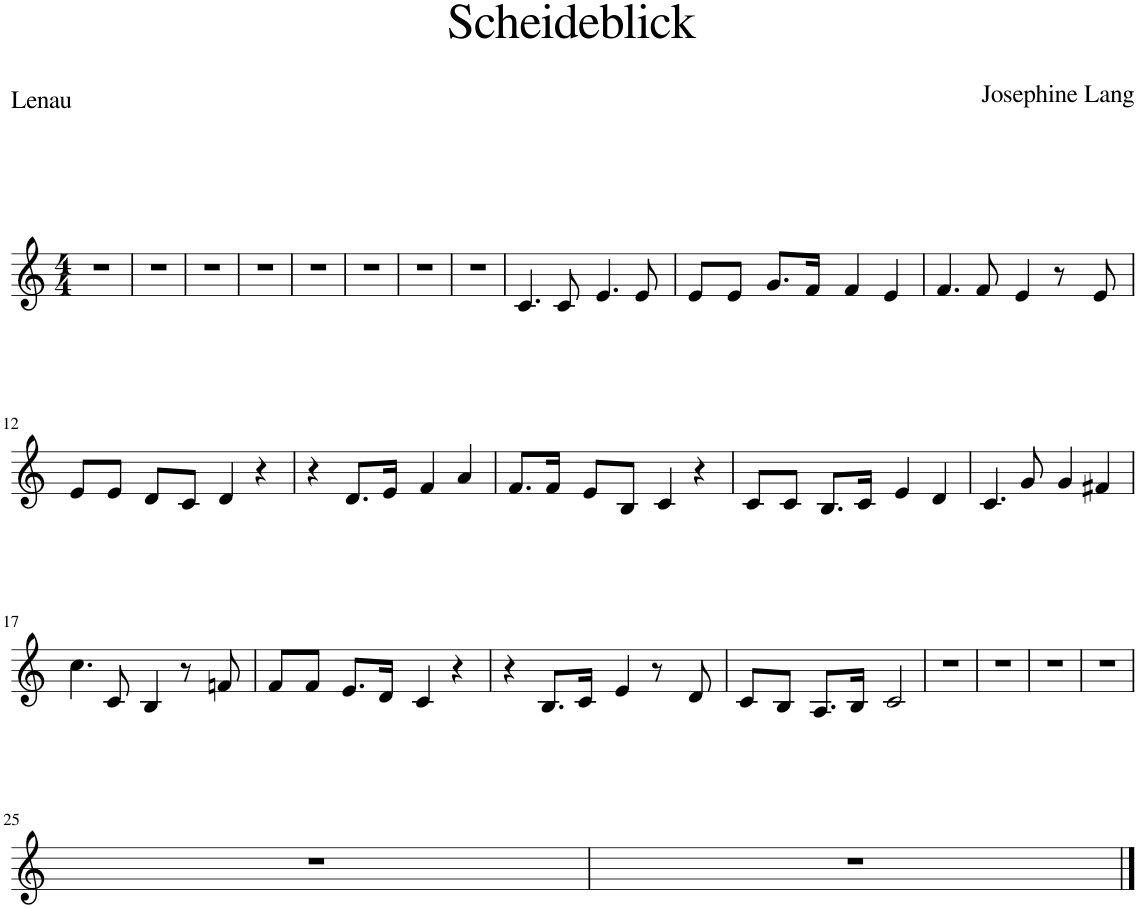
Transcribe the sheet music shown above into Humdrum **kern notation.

**kern
*part1
*staff1
*I"Piano
*I'Pno
*clefG2
*k[]
*M4/4
=1
1r
=2
1r
=3
1r
=4
1r
=5
1r
=6
1r
=7
1r
=8
1r
=9
4.c/
8c/
4.e/
8e/
=10
8e/L
8e/J
8.g/L
16f/Jk
4f/
4e/
=11
4.f/
8f/
4e/
8r
8e/
!!LO:LB:g=z
=12
8e/L
8e/J
8d/L
8c/J
4d/
4r
=13
4r
8.d/L
16e/Jk
4f/
4a/
=14
8.f/L
16f/Jk
8e/L
8B/J
4c/
4r
=15
8c/L
8c/J
8.B/L
16c/Jk
4e/
4d/
=16
4.c/
8g/
4g/
4f#X/
!!LO:LB:g=z
=17
4.cc\
8c/
4B/
8r
8fn/
=18
8f/L
8f/J
8.e/L
16d/Jk
4c/
4r
=19
4r
8.B/L
16c/Jk
4e/
8r
8d/
=20
8c/L
8B/J
8.A/L
16B/Jk
2c/
=21
1r
=22
1r
=23
1r
=24
1r
!!LO:LB:g=z
=25
1r
=26
1r
==
*-
